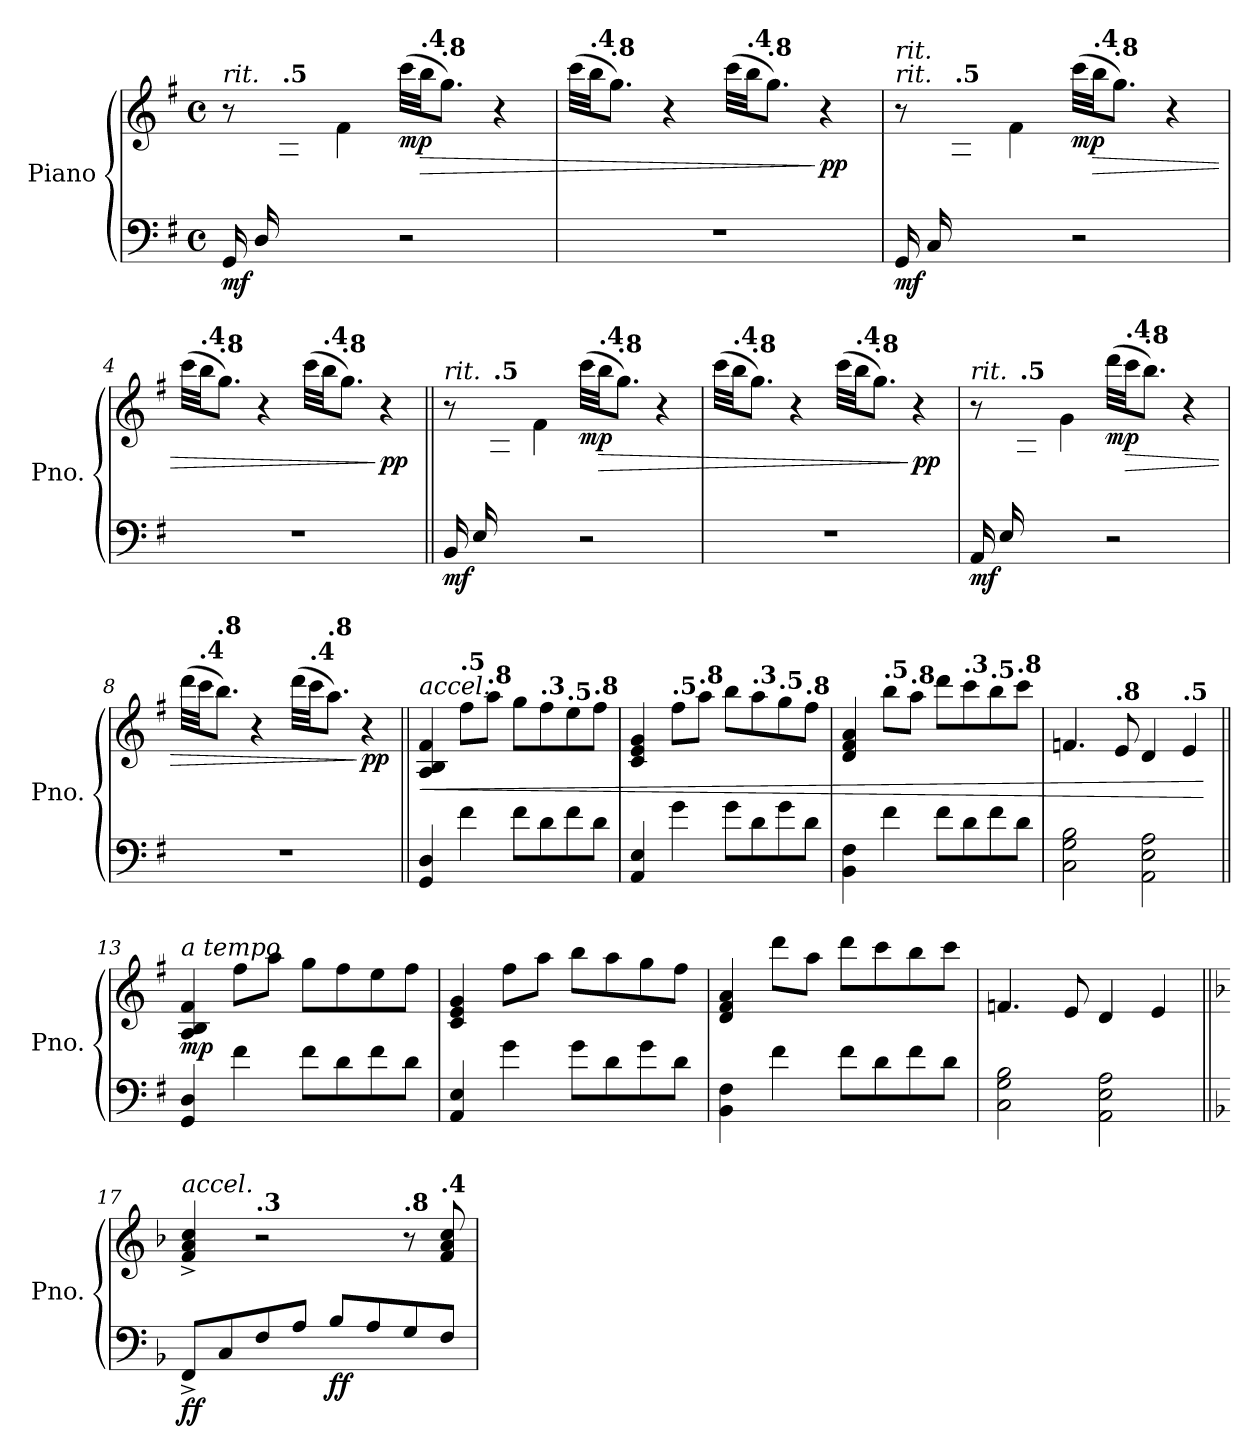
**kern	**kern	**dynam
*part1	*part1	*part1
*staff2	*staff1	*staff1/2
*I"Piano	*	*
*I'Pno.	*	*
*clefF4	*clefG2	*
*k[f#]	*k[f#]	*
*M4/4	*M4/4	*
*met(c)	*met(c)	*
*MM100	*MM100	*
=1	=1	=1
*	*^	*
!	!LO:TX:a:i:t=rit.	!	!
!	!	!	!LO:DY:b=2
(>16GG/LL	8r	8ryy	mf
16D/	.	.	.
*	*MM97	*	*
!	!LO:TX:a:B:t=.5	!	!
4.ryy	8ryy	16A\	.
.	.	16d\JJ	.
*	*MM95	*	*
.	4ryy	4f#\)	.
*	*MM90	*	*
!	!	!	!LO:DY:b
2r	(32ccc\LLL	2ryy	mp
*	*MM89	*	*
!	!LO:TX:a:B:t=.4	!	!
!	!	!	!LO:HP:b
.	32bb\JJ	.	>
*	*MM88	*	*
!	!LO:TX:a:B:t=.8	!	!
.	8.gg\J)	.	.
*	*MM85	*	*
.	4r	.	.
*	*v	*v	*
=2	=2	=2
*	*MM80	*
1r	(32ccc\LLL	.
*	*MM79	*
!	!LO:TX:a:B:t=.4	!
.	32bb\JJ	.
*	*MM78	*
!	!LO:TX:a:B:t=.8	!
.	8.gg\J)	.
*	*MM75	*
.	4r	.
*	*MM70	*
.	(32ccc\LLL	.
*	*MM69	*
!	!LO:TX:a:B:t=.4	!
.	32bb\JJ	.
*	*MM68	*
!	!LO:TX:a:B:t=.8	!
.	8.gg\J)	.
*	*MM65	*
!	!	!LO:DY:n=1:b
.	4r	] pp
=3	=3	=3
*	*MM100	*
*	*^	*
!	!LO:TX:a:i:t=rit.	!	!
!	!LO:TX:a:i:t=rit.	!	!
!	!	!	!LO:DY:b=2
(16GG/LL	8r	8ryy	mf
16C/	.	.	.
*	*MM97	*	*
!	!LO:TX:a:B:t=.5	!	!
4.ryy	8ryy	16A\	.
.	.	16d\JJ	.
*	*MM95	*	*
.	4ryy	4f#\)	.
*	*MM90	*	*
!	!	!	!LO:DY:b
2r	(32ccc\LLL	2ryy	mp
*	*MM89	*	*
!	!LO:TX:a:B:t=.4	!	!
!	!	!	!LO:HP:b
.	32bb\JJ	.	>
*	*MM88	*	*
!	!LO:TX:a:B:t=.8	!	!
.	8.gg\J)	.	.
*	*MM85	*	*
.	4r	.	.
*	*v	*v	*
=4	=4	=4
*	*MM80	*
1r	(32ccc\LLL	.
*	*MM79	*
!	!LO:TX:a:B:t=.4	!
.	32bb\JJ	.
*	*MM78	*
!	!LO:TX:a:B:t=.8	!
.	8.gg\J)	.
*	*MM75	*
.	4r	.
*	*MM70	*
.	(32ccc\LLL	.
*	*MM69	*
!	!LO:TX:a:B:t=.4	!
.	32bb\JJ	.
*	*MM68	*
!	!LO:TX:a:B:t=.8	!
.	8.gg\J)	.
*	*MM65	*
!	!	!LO:DY:n=1:b
.	4r	] pp
!!LO:LB:g=z
=5||	=5||	=5||
*	*MM100	*
*	*^	*
!	!LO:TX:a:i:t=rit.	!	!
!	!	!	!LO:DY:b=2
(>16BB/LL	8r	8ryy	mf
16E/	.	.	.
*	*MM97	*	*
!	!LO:TX:a:B:t=.5	!	!
4.ryy	8ryy	16A\	.
.	.	16d\JJ	.
*	*MM95	*	*
.	4ryy	4f#\)	.
*	*MM90	*	*
!	!	!	!LO:DY:b
2r	(32ccc\LLL	2ryy	mp
*	*MM89	*	*
!	!LO:TX:a:B:t=.4	!	!
!	!	!	!LO:HP:b
.	32bb\JJ	.	>
*	*MM88	*	*
!	!LO:TX:a:B:t=.8	!	!
.	8.gg\J)	.	.
*	*MM85	*	*
.	4r	.	.
*	*v	*v	*
=6	=6	=6
*	*MM80	*
1r	(32ccc\LLL	.
*	*MM79	*
!	!LO:TX:a:B:t=.4	!
.	32bb\JJ	.
*	*MM78	*
!	!LO:TX:a:B:t=.8	!
.	8.gg\J)	.
*	*MM75	*
.	4r	.
*	*MM70	*
.	(32ccc\LLL	.
*	*MM69	*
!	!LO:TX:a:B:t=.4	!
.	32bb\JJ	.
*	*MM68	*
!	!LO:TX:a:B:t=.8	!
.	8.gg\J)	.
*	*MM65	*
!	!	!LO:DY:n=1:b
.	4r	] pp
=7	=7	=7
*	*MM100	*
*	*^	*
!	!LO:TX:a:i:t=rit.	!	!
!	!	!	!LO:DY:b=2
(>16AA/LL	8r	8ryy	mf
16E/	.	.	.
*	*MM97	*	*
!	!LO:TX:a:B:t=.5	!	!
4.ryy	8ryy	16A\	.
.	.	16d\JJ	.
*	*MM95	*	*
.	4ryy	4g\)	.
*	*MM90	*	*
!	!	!	!LO:DY:b
2r	(32ddd\LLL	2ryy	mp
*	*MM89	*	*
!	!LO:TX:a:B:t=.4	!	!
!	!	!	!LO:HP:b
.	32ccc\JJ	.	>
*	*MM88	*	*
!	!LO:TX:a:B:t=.8	!	!
.	8.bb\J)	.	.
*	*MM85	*	*
.	4r	.	.
*	*v	*v	*
=8	=8	=8
*	*MM80	*
1r	(32ddd\LLL	.
*	*MM79	*
!	!LO:TX:a:B:t=.4	!
.	32ccc\JJ	.
*	*MM78	*
!	!LO:TX:a:B:t=.8	!
.	8.bb\J)	.
*	*MM75	*
.	4r	.
*	*MM70	*
.	(32ddd\LLL	.
*	*MM69	*
!	!LO:TX:a:B:t=.4	!
.	32ccc\JJ	.
*	*MM68	*
!	!LO:TX:a:B:t=.8	!
.	8.aa\J)	.
*	*MM65	*
!	!	!LO:DY:n=1:b
.	4r	] pp
!!LO:LB:g=z
=9||	=9||	=9||
*	*MM60	*
!	!LO:TX:a:i:t=accel.	!
!	!	!LO:HP:b
4GG/ 4D/	4A/ 4B/ 4f#/	<
*	*MM62	*
!	!LO:TX:a:B:t=.5	!
4f#\	8ff#\L	.
*	*MM63	*
!	!LO:TX:a:B:t=.8	!
.	8aa\J	.
*	*MM65	*
8f#\L	8gg\L	.
*	*MM66	*
!	!LO:TX:a:B:t=.3	!
8d\	8ff#\	.
*	*MM67	*
!	!LO:TX:a:B:t=.5	!
8f#\	8ee\	.
*	*MM68	*
!	!LO:TX:a:B:t=.8	!
8d\J	8ff#\J	.
=10	=10	=10
*	*MM70	*
4AA/ 4E/	4c/ 4e/ 4g/	.
*	*MM72	*
!	!LO:TX:a:B:t=.5	!
4g\	8ff#\L	.
*	*MM73	*
!	!LO:TX:a:B:t=.8	!
.	8aa\J	.
*	*MM75	*
8g\L	8bb\L	.
*	*MM76	*
!	!LO:TX:a:B:t=.3	!
8d\	8aa\	.
*	*MM77	*
!	!LO:TX:a:B:t=.5	!
8g\	8gg\	.
*	*MM78	*
!	!LO:TX:a:B:t=.8	!
8d\J	8ff#\J	.
=11	=11	=11
*	*MM80	*
4BB\ 4F#\	4d/ 4f#/ 4a/	.
*	*MM82	*
!	!LO:TX:a:B:t=.5	!
4f#\	8bb\L	.
*	*MM83	*
!	!LO:TX:a:B:t=.8	!
.	8aa\J	.
*	*MM85	*
8f#\L	8ddd\L	.
*	*MM86	*
!	!LO:TX:a:B:t=.3	!
8d\	8ccc\	.
*	*MM87	*
!	!LO:TX:a:B:t=.5	!
8f#\	8bb\	.
*	*MM88	*
!	!LO:TX:a:B:t=.8	!
8d\J	8ccc\J	.
=12	=12	=12
*	*MM90	*
2C\ 2G\ 2B\	4.fn/	.
*	*MM93	*
!	!LO:TX:a:B:t=.8	!
.	8e/	.
*	*MM95	*
2AA\ 2E\ 2A\	4d/	.
*	*MM97	*
!	!LO:TX:a:B:t=.5	!
.	4e/	.
.	.	[
!!LO:LB:g=z
=13||	=13||	=13||
*	*MM100	*
!	!LO:TX:a:i:t=a tempo	!
!	!	!LO:DY:b
4GG/ 4D/	4A/ 4B/ 4f#/	mp
4f#\	8ff#\L	.
.	8aa\J	.
8f#\L	8gg\L	.
8d\	8ff#\	.
8f#\	8ee\	.
8d\J	8ff#\J	.
=14	=14	=14
4AA/ 4E/	4c/ 4e/ 4g/	.
4g\	8ff#\L	.
.	8aa\J	.
8g\L	8bb\L	.
8d\	8aa\	.
8g\	8gg\	.
8d\J	8ff#\J	.
=15	=15	=15
4BB\ 4F#\	4d/ 4f#/ 4a/	.
4f#\	8ddd\L	.
.	8aa\J	.
8f#\L	8ddd\L	.
8d\	8ccc\	.
8f#\	8bb\	.
8d\J	8ccc\J	.
=16	=16	=16
2C\ 2G\ 2B\	4.fn/	.
.	8e/	.
2AA\ 2E\ 2A\	4d/	.
.	4e/	.
!!LO:LB:g=z
=17||	=17||	=17||
*k[b-]	*k[b-]	*
*	*MM100	*
!	!LO:TX:a:i:t=accel.	!
!	!	!LO:DY:b=2
!	!	!LO:DY:n=1:b
8FF^/L	4f/^ 4a/^ 4cc/^	f f
8C/	.	.
*	*MM101	*
!	!LO:TX:a:B:t=.3	!
8F/	2r	.
8A/J	.	.
!	!	!LO:DY:n=2:b=2
8B-/L	.	ff
8A/	.	.
*	*MM103	*
!	!LO:TX:a:B:t=.8	!
8G/	8r	.
*	*MM104	*
!	!LO:TX:a:B:t=.4	!
8F/J	8f/ 8a/ 8cc/	.
=	=	=
*-	*-	*-
